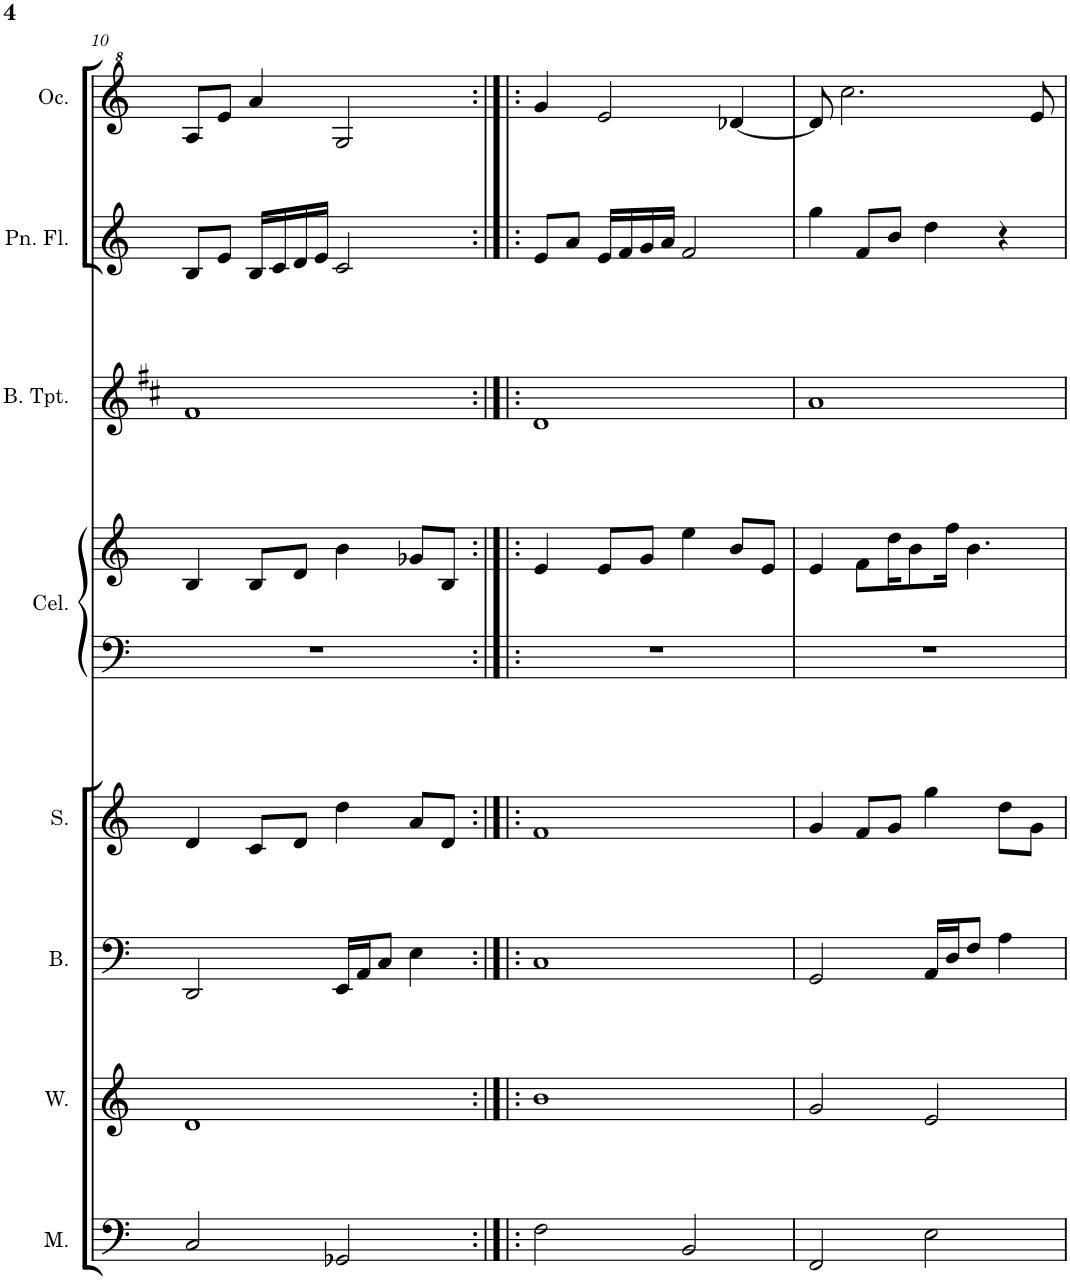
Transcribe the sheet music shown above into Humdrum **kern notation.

**kern	**kern	**kern	**kern	**kern	**kern	**kern	**kern	**kern
*part8	*part7	*part6	*part5	*part4	*part4	*part3	*part2	*part1
*staff9	*staff8	*staff7	*staff6	*staff5	*staff4	*staff3	*staff2	*staff1
*I"Men	*I"Women	*I"Bass	*I"Soprano	*I"Celesta	*	*I"Bass Trumpet	*I"Pan Flute	*I"Ocarina
*I'M.	*I'W.	*I'B.	*I'S.	*I'Cel.	*	*I'B. Tpt.	*I'Pn. Fl.	*I'Oc.
!!LO:PB:g=z
*clefF4	*clefG2	*clefF4	*clefG2	*clefF4	*clefG2	*clefG2	*clefG2	*clefG^2
*	*	*	*	*Trd-7c-12	*Trd-7c-12	*Trd8c14	*	*
*k[]	*k[]	*k[]	*k[]	*k[]	*k[]	*k[f#c#]	*k[]	*k[]
*M4/4	*M4/4	*M4/4	*M4/4	*M4/4	*M4/4	*M4/4	*M4/4	*M4/4
=10	=10	=10	=10	=10	=10	=10	=10	=10
2C/	1d	2DD/	4d/	1r	4B/	1f#	8B/L	8a/L
.	.	.	.	.	.	.	8e/J	8ee/J
.	.	.	8c/L	.	8B/L	.	16B/LL	4aa/
.	.	.	.	.	.	.	16c/	.
.	.	.	8d/J	.	8d/J	.	16d/	.
.	.	.	.	.	.	.	16e/JJ	.
2GG-X/	.	16EE/LL	4dd\	.	4b\	.	2c/	2g/
.	.	16AA/J	.	.	.	.	.	.
.	.	8C/J	.	.	.	.	.	.
.	.	4E\	8a/L	.	8g-X/L	.	.	.
.	.	.	8d/J	.	8B/J	.	.	.
=11:|!|:	=11:|!|:	=11:|!|:	=11:|!|:	=11:|!|:	=11:|!|:	=11:|!|:	=11:|!|:	=11:|!|:
2F\	1b	1C	1f	1r	4e/	1d	8e/L	4gg/
.	.	.	.	.	.	.	8a/J	.
.	.	.	.	.	8e/L	.	16e/LL	2ee/
.	.	.	.	.	.	.	16f/	.
.	.	.	.	.	8g/J	.	16g/	.
.	.	.	.	.	.	.	16a/JJ	.
2BB/	.	.	.	.	4ee\	.	2f/	.
.	.	.	.	.	8b/L	.	.	[4dd-X/
.	.	.	.	.	8e/J	.	.	.
=12	=12	=12	=12	=12	=12	=12	=12	=12
2FF/	2g/	2GG/	4g/	1r	4e/	1a	4gg\	8dd-/]
.	.	.	.	.	.	.	.	2.ccc\
.	.	.	8f/L	.	8f\L	.	8f/L	.
.	.	.	8g/J	.	16dd\K	.	8b/J	.
.	.	.	.	.	8b\	.	.	.
2E\	2e/	16AA/LL	4gg\	.	.	.	4dd\	.
.	.	16D/J	.	.	16ff\Jk	.	.	.
.	.	8F/J	.	.	4.b\	.	.	.
.	.	4A\	8dd\L	.	.	.	4r	.
.	.	.	8g\J	.	.	.	.	8ee/
=	=	=	=	=	=	=	=	=
*-	*-	*-	*-	*-	*-	*-	*-	*-
